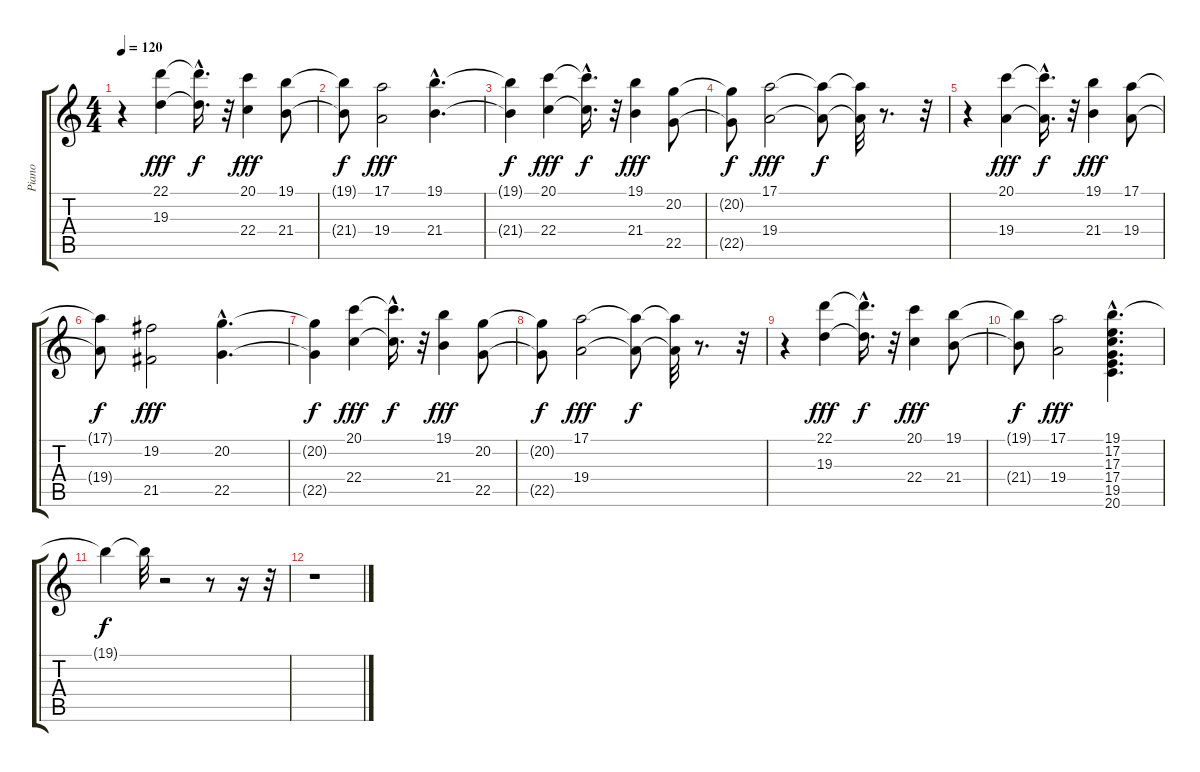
\track ("Piano" "Piano") {instrument acousticgrandpiano}
\staff {score tabs}
\tuning (E4 B3 G3 D3 A2 E2) {hide}
\ts (4 4)
\tempo 120
\clef g2
\ks c
r.4{dy f} (22.1 19.3).4{dy fff} (22.1{hac t} 19.3{hac t}).16{d dy f} r.32 (20.1 22.4).4{dy fff} (19.1 21.4).8 |
(19.1{t} 21.4{t}).8{dy f} (17.1 19.4).2{dy fff} (19.1{hac} 21.4{hac}).4{d} |
(19.1{t} 21.4{t}).4{dy f} (20.1 22.4).4{dy fff} (20.1{hac t} 22.4{hac t}).16{d dy f} r.32 (19.1 21.4).4{dy fff} (20.2 22.5).8 |
(20.2{t} 22.5{t}).8{dy f} (17.1 19.4).2{dy fff} (17.1{t} 19.4{t}).8{dy f} (17.1{t} 19.4{t}).32 r.8{d} r.32 |
r.4 (20.1 19.4).4{dy fff} (20.1{hac t} 19.4{hac t}).16{d dy f} r.32 (19.1 21.4).4{dy fff} (17.1 19.4).8 |
(17.1{t} 19.4{t}).8{dy f} (19.2 21.5).2{dy fff} (20.2{hac} 22.5{hac}).4{d} |
(20.2{t} 22.5{t}).4{dy f} (20.1 22.4).4{dy fff} (20.1{hac t} 22.4{hac t}).16{d dy f} r.32 (19.1 21.4).4{dy fff} (20.2 22.5).8 |
(20.2{t} 22.5{t}).8{dy f} (17.1 19.4).2{dy fff} (17.1{t} 19.4{t}).8{dy f} (17.1{t} 19.4{t}).32 r.8{d} r.32 |
r.4 (22.1 19.3).4{dy fff} (22.1{hac t} 19.3{hac t}).16{d dy f} r.32 (20.1 22.4).4{dy fff} (19.1 21.4).8 |
(19.1{t} 21.4{t}).8{dy f} (17.1 19.4).2{dy fff} (19.1{hac} 17.2{hac} 17.3{hac} 17.4{hac} 19.5{hac} 20.6{hac}).4{d} |
19.1{t}.4{dy f} 19.1{t}.32 r.2 r.8 r.16 r.32 |
r.1
